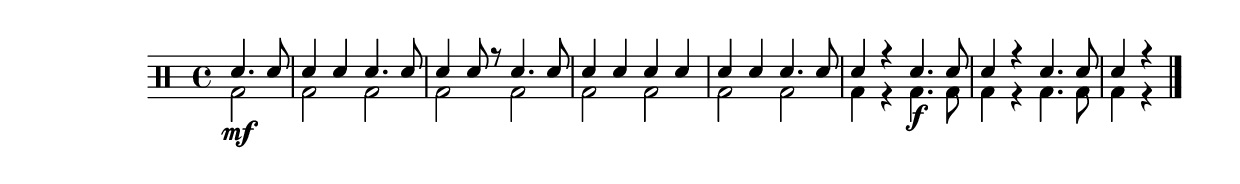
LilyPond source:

%-*- coding: utf-8 -*-

\version "2.14.2"

%%\header {title = "qui tollis"}

\drums {

%%((
%{
%%))
      \set Staff.instrumentName = \markup {"Percussão"}
      \set Staff.shortInstrumentName = "Perc"
%%((
%}
%%))

  \override Staff.TimeSignature #'style = #'()
  \time 4/4 
  \partial 4*2
  %%\override Score.BarNumber #'transparent = ##t
  %%\override Score.RehearsalMark #'font-family = #'
  %%\override Score.RehearsalMark #'font-size = #2
  %%\set Score.markFormatter = #format-mark-numbers

  \context DrumVoice = "1" { }
  \context DrumVoice = "2" { }

  <<
    {
      sn4. sn8 
      sn4 sn4 sn4. sn8
      sn4 sn8 r8

      sn4. sn8 
      sn4 sn4 sn4 sn4
      sn4 sn4 sn4. sn8 
      sn4 r4 sn4. sn8
      sn4 r4 sn4. sn8
      sn4 r4
      \bar "|."
      
    }
    \\{
      bd2\mf
      bd2 bd2
      bd2 bd2
      bd2 bd2
      bd2 bd2
      bd4 r4 bd4.\f bd8
      bd4 r4 bd4. bd8
      bd4 r4
    }
  >>
}


